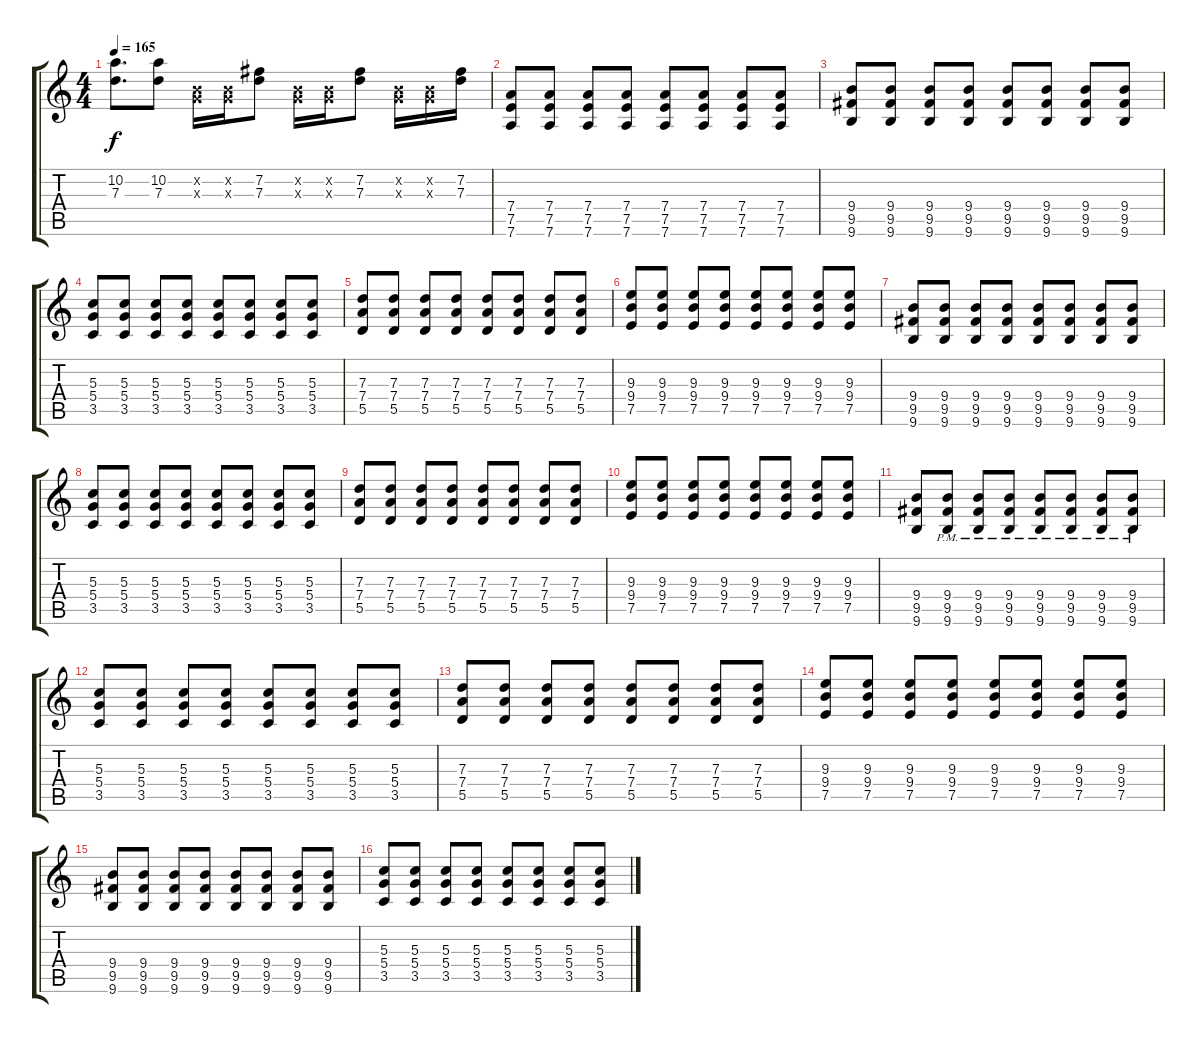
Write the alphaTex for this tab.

\track "" {instrument distortionguitar}
\staff {score tabs}
\tuning (E4 B3 G3 D3 A2 D2) {hide}
\ts (4 4)
\tempo 165
\clef g2
\ks c
(10.2 7.3).8{d dy f} (10.2 7.3).8 (0.2{x} 0.3{x}).16 (0.2{x} 0.3{x}).16 (7.2 7.3).8 (0.2{x} 0.3{x}).16 (0.2{x} 0.3{x}).16 (7.2 7.3).8 (0.2{x} 0.3{x}).16 (0.2{x} 0.3{x}).16 (7.2 7.3).16 |
(7.4 7.5 7.6).8 (7.4 7.5 7.6).8 (7.4 7.5 7.6).8 (7.4 7.5 7.6).8 (7.4 7.5 7.6).8 (7.4 7.5 7.6).8 (7.4 7.5 7.6).8 (7.4 7.5 7.6).8 |
(9.4 9.5 9.6).8 (9.4 9.5 9.6).8 (9.4 9.5 9.6).8 (9.4 9.5 9.6).8 (9.4 9.5 9.6).8 (9.4 9.5 9.6).8 (9.4 9.5 9.6).8 (9.4 9.5 9.6).8 |
(5.3 5.4 3.5).8 (5.3 5.4 3.5).8 (5.3 5.4 3.5).8 (5.3 5.4 3.5).8 (5.3 5.4 3.5).8 (5.3 5.4 3.5).8 (5.3 5.4 3.5).8 (5.3 5.4 3.5).8 |
(7.3 7.4 5.5).8 (7.3 7.4 5.5).8 (7.3 7.4 5.5).8 (7.3 7.4 5.5).8 (7.3 7.4 5.5).8 (7.3 7.4 5.5).8 (7.3 7.4 5.5).8 (7.3 7.4 5.5).8 |
(9.3 9.4 7.5).8 (9.3 9.4 7.5).8 (9.3 9.4 7.5).8 (9.3 9.4 7.5).8 (9.3 9.4 7.5).8 (9.3 9.4 7.5).8 (9.3 9.4 7.5).8 (9.3 9.4 7.5).8 |
(9.4 9.5 9.6).8 (9.4 9.5 9.6).8 (9.4 9.5 9.6).8 (9.4 9.5 9.6).8 (9.4 9.5 9.6).8 (9.4 9.5 9.6).8 (9.4 9.5 9.6).8 (9.4 9.5 9.6).8 |
(5.3 5.4 3.5).8 (5.3 5.4 3.5).8 (5.3 5.4 3.5).8 (5.3 5.4 3.5).8 (5.3 5.4 3.5).8 (5.3 5.4 3.5).8 (5.3 5.4 3.5).8 (5.3 5.4 3.5).8 |
(7.3 7.4 5.5).8 (7.3 7.4 5.5).8 (7.3 7.4 5.5).8 (7.3 7.4 5.5).8 (7.3 7.4 5.5).8 (7.3 7.4 5.5).8 (7.3 7.4 5.5).8 (7.3 7.4 5.5).8 |
(9.3 9.4 7.5).8 (9.3 9.4 7.5).8 (9.3 9.4 7.5).8 (9.3 9.4 7.5).8 (9.3 9.4 7.5).8 (9.3 9.4 7.5).8 (9.3 9.4 7.5).8 (9.3 9.4 7.5).8 |
(9.4 9.5 9.6).8 (9.4{pm} 9.5{pm} 9.6{pm}).8 (9.4{pm} 9.5{pm} 9.6{pm}).8 (9.4{pm} 9.5{pm} 9.6{pm}).8 (9.4{pm} 9.5{pm} 9.6{pm}).8 (9.4{pm} 9.5{pm} 9.6{pm}).8 (9.4{pm} 9.5{pm} 9.6{pm}).8 (9.4{pm} 9.5{pm} 9.6{pm}).8 |
(5.3 5.4 3.5).8 (5.3 5.4 3.5).8 (5.3 5.4 3.5).8 (5.3 5.4 3.5).8 (5.3 5.4 3.5).8 (5.3 5.4 3.5).8 (5.3 5.4 3.5).8 (5.3 5.4 3.5).8 |
(7.3 7.4 5.5).8 (7.3 7.4 5.5).8 (7.3 7.4 5.5).8 (7.3 7.4 5.5).8 (7.3 7.4 5.5).8 (7.3 7.4 5.5).8 (7.3 7.4 5.5).8 (7.3 7.4 5.5).8 |
(9.3 9.4 7.5).8 (9.3 9.4 7.5).8 (9.3 9.4 7.5).8 (9.3 9.4 7.5).8 (9.3 9.4 7.5).8 (9.3 9.4 7.5).8 (9.3 9.4 7.5).8 (9.3 9.4 7.5).8 |
(9.4 9.5 9.6).8 (9.4 9.5 9.6).8 (9.4 9.5 9.6).8 (9.4 9.5 9.6).8 (9.4 9.5 9.6).8 (9.4 9.5 9.6).8 (9.4 9.5 9.6).8 (9.4 9.5 9.6).8 |
(5.3 5.4 3.5).8 (5.3 5.4 3.5).8 (5.3 5.4 3.5).8 (5.3 5.4 3.5).8 (5.3 5.4 3.5).8 (5.3 5.4 3.5).8 (5.3 5.4 3.5).8 (5.3 5.4 3.5).8
